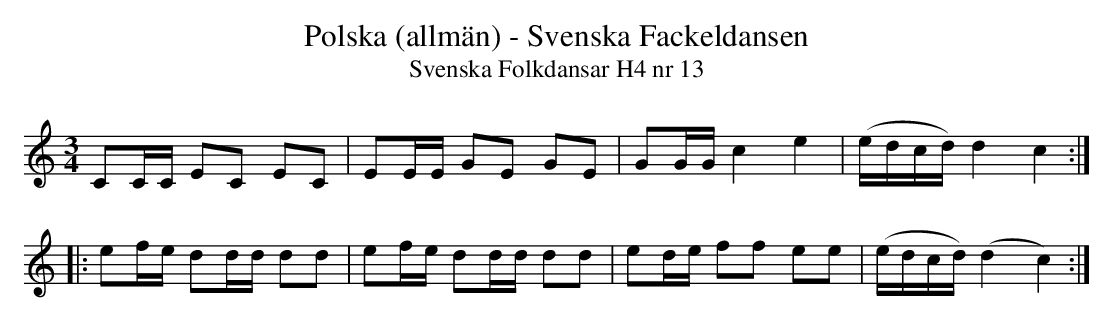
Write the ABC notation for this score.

X:1
T:Polska (allmän) - Svenska Fackeldansen
T:Svenska Folkdansar H4 nr 13
L:1/8
M:3/4
L:1/8
K:C
CC/C/ EC EC | EE/E/ GE GE | GG/G/ c2 e2 | (e/d/c/d/) d2 c2 ::
ef/e/ dd/d/ dd | ef/e/ dd/d/ dd | ed/e/ ff ee | (e/d/c/d/) (d2 c2) :|
